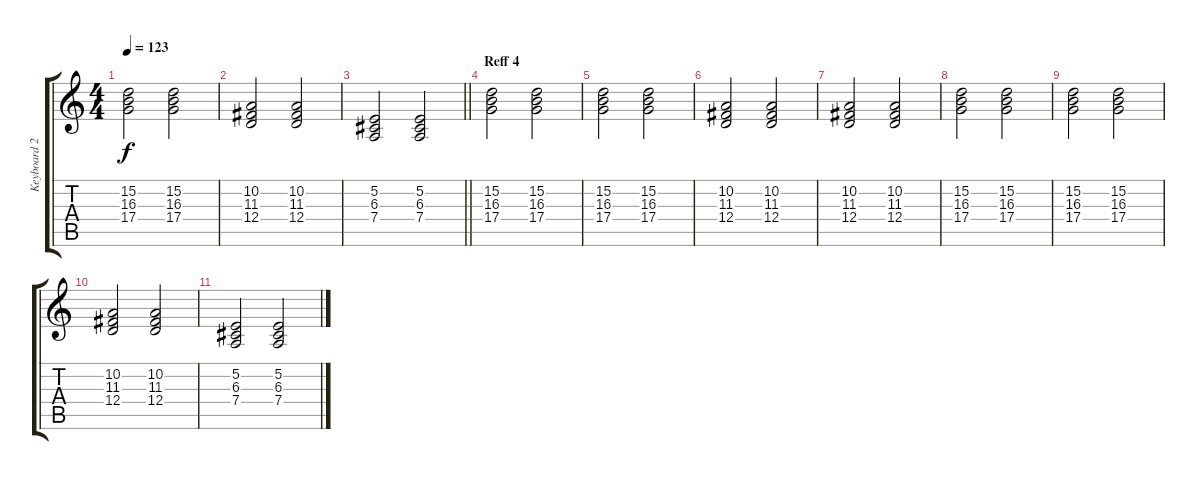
\track ("Keyboard 2" "Keyboard 2") {instrument acousticgrandpiano}
\staff {score tabs}
\tuning (E4 B3 G3 D3 A2 E2) {hide}
\ts (4 4)
\tempo 123
\clef g2
\ks c
(15.2 16.3 17.4).2{dy f} (15.2 16.3 17.4).2 |
(10.2 11.3 12.4).2 (10.2 11.3 12.4).2 |
\barLineRight lightlight
(5.2 6.3 7.4).2 (5.2 6.3 7.4).2 |
\section ("" "Reff 4")
(15.2 16.3 17.4).2 (15.2 16.3 17.4).2 |
(15.2 16.3 17.4).2 (15.2 16.3 17.4).2 |
(10.2 11.3 12.4).2 (10.2 11.3 12.4).2 |
(10.2 11.3 12.4).2 (10.2 11.3 12.4).2 |
(15.2 16.3 17.4).2 (15.2 16.3 17.4).2 |
(15.2 16.3 17.4).2 (15.2 16.3 17.4).2 |
(10.2 11.3 12.4).2 (10.2 11.3 12.4).2 |
(5.2 6.3 7.4).2 (5.2 6.3 7.4).2
